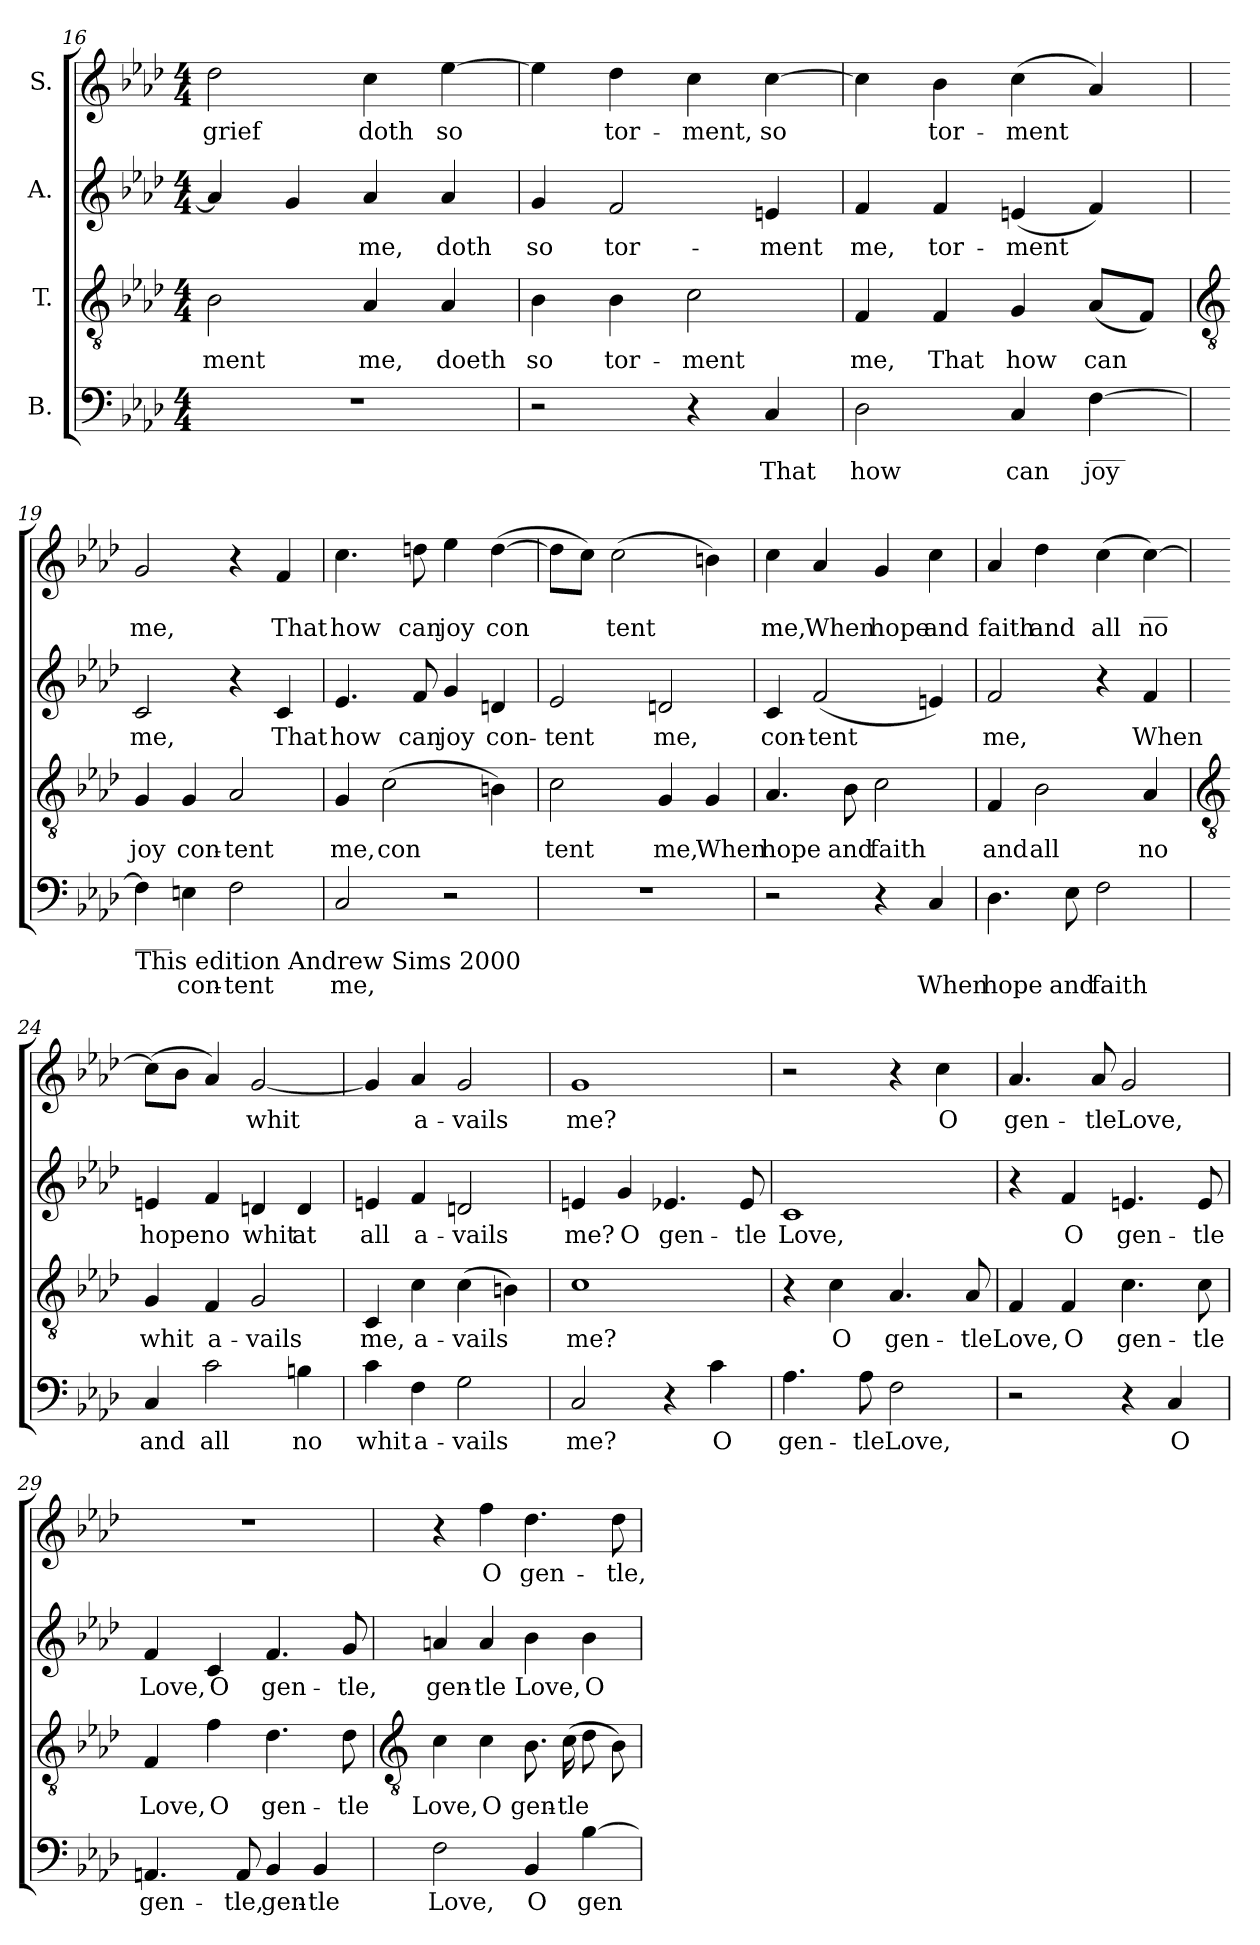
**kern	**text	**kern	**text	**kern	**text	**kern	**text
*part4	*part4	*part3	*part3	*part2	*part2	*part1	*part1
*staff4	*staff4	*staff3	*staff3	*staff2	*staff2	*staff1	*staff1
*I"B.	*	*I"T.	*	*I"A.	*	*I"S.	*
*clefF4	*	*clefGv2	*	*clefG2	*	*clefG2	*
*k[b-e-a-d-]	*	*k[b-e-a-d-]	*	*k[b-e-a-d-]	*	*k[b-e-a-d-]	*
*A-:	*	*A-:	*	*A-:	*	*A-:	*
*M4/4	*	*M4/4	*	*M4/4	*	*M4/4	*
=16	=16	=16	=16	=16	=16	=16	=16
!	!	!	!LO:LY:b	!	!	!	!LO:LY:b
1r	.	2B-	-ment	4a-]	.	2dd-	grief
.	.	.	.	4g	.	.	.
!	!	!	!LO:LY:b	!	!LO:LY:b	!	!LO:LY:b
.	.	4A-	me,	4a-	me,	4cc	doth
!	!	!	!LO:LY:b	!	!LO:LY:b	!	!LO:LY:b
.	.	4A-	doeth	4a-	doth	[4ee-	so
=17	=17	=17	=17	=17	=17	=17	=17
!	!	!	!LO:LY:b	!	!LO:LY:b	!	!
2r	.	4B-	so	4g	so	4ee-]	.
!	!	!	!LO:LY:b	!	!LO:LY:b	!	!LO:LY:b
.	.	4B-	tor-	2f	tor-	4dd-	tor-
!	!	!	!LO:LY:b	!	!	!	!LO:LY:b
4r	.	2c	-ment	.	.	4cc	-ment,
!	!LO:LY:b	!	!	!	!LO:LY:b	!	!LO:LY:b
4C	That	.	.	4en	-ment	[4cc	so
=18	=18	=18	=18	=18	=18	=18	=18
!	!LO:LY:b	!	!LO:LY:b	!	!LO:LY:b	!	!
2D-	how	4F	me,	4f	me,	4cc]	.
!	!	!	!LO:LY:b	!	!LO:LY:b	!	!LO:LY:b
.	.	4F	That	4f	tor-	4b-	tor-
!	!LO:LY:b	!	!LO:LY:b	!	!LO:LY:b	!	!LO:LY:b
4C	can	4G	how	(<4en	-ment	(<4cc	-ment
!LO:TX:b:t=___	!	!	!	!	!	!	!
!	!LO:LY:b	!	!LO:LY:b	!	!	!	!
[4F	joy	(<8A-L	can	4f)	.	4a-)	.
.	.	8FJ)	.	.	.	.	.
!!LO:LB:g=z
=19	=19	=19	=19	=19	=19	=19	=19
*	*	*clefGv2	*	*	*	*	*
!LO:TX:b:t=___	!	!	!	!	!	!	!
!LO:TX:b:t=This edition  Andrew Sims 2000	!	!	!	!	!	!	!
!	!	!	!LO:LY:b	!	!LO:LY:b	!	!LO:LY:b
4F]	.	4G	joy	2c	me,	2g	me,
!	!LO:LY:b	!	!LO:LY:b	!	!	!	!
4En	con-	4G	con-	.	.	.	.
!	!LO:LY:b	!	!LO:LY:b	!	!	!	!
2F	-tent	2A-	-tent	4r	.	4r	.
!	!	!	!	!	!LO:LY:b	!	!LO:LY:b
.	.	.	.	4c	That	4f	That
=20	=20	=20	=20	=20	=20	=20	=20
!	!LO:LY:b	!	!LO:LY:b	!	!LO:LY:b	!	!LO:LY:b
2C	me,	4G	me,	4.e-	how	4.cc	how
!	!	!	!LO:LY:b	!	!	!	!
.	.	(>2c	con	.	.	.	.
!	!	!	!	!	!LO:LY:b	!	!LO:LY:b
.	.	.	.	8f	can	8ddn	can
!	!	!	!	!	!LO:LY:b	!	!LO:LY:b
2r	.	.	.	4g	joy	4ee-	joy
!	!	!	!	!	!LO:LY:b	!	!LO:LY:b
.	.	4Bn)	.	4dn	con-	(>[4dd	con
=21	=21	=21	=21	=21	=21	=21	=21
!	!	!	!LO:LY:b	!	!LO:LY:b	!	!
1r	.	2c	tent	2e-	-tent	8ddL]	.
.	.	.	.	.	.	8ccJ)	.
!	!	!	!	!	!	!	!LO:LY:b
.	.	.	.	.	.	(>2cc	tent
!	!	!	!LO:LY:b	!	!LO:LY:b	!	!
.	.	4G	me,	2dn	me,	.	.
!	!	!	!LO:LY:b	!	!	!	!
.	.	4G	When	.	.	4bn)	.
=22	=22	=22	=22	=22	=22	=22	=22
!	!	!	!LO:LY:b	!	!LO:LY:b	!	!LO:LY:b
2r	.	4.A-	hope	4c	con-	4cc	me,
!	!	!	!	!	!LO:LY:b	!	!LO:LY:b
.	.	.	.	(<2f	-tent	4a-	When
!	!	!	!LO:LY:b	!	!	!	!
.	.	8B-	and	.	.	.	.
!	!	!	!LO:LY:b	!	!	!	!LO:LY:b
4r	.	2c	faith	.	.	4g	hope
!	!LO:LY:b	!	!	!	!	!	!LO:LY:b
4C	When	.	.	4en)	.	4cc	and
=23	=23	=23	=23	=23	=23	=23	=23
!	!LO:LY:b	!	!LO:LY:b	!	!LO:LY:b	!	!LO:LY:b
4.D-	hope	4F	and	2f	me,	4a-	faith
!	!	!	!LO:LY:b	!	!	!	!LO:LY:b
.	.	2B-	all	.	.	4dd-	and
!	!LO:LY:b	!	!	!	!	!	!
8E-	and	.	.	.	.	.	.
!	!LO:LY:b	!	!	!	!	!	!LO:LY:b
2F	faith	.	.	4r	.	(>4cc	all
!	!	!	!	!	!	!LO:TX:b:t=__	!
!	!	!	!LO:LY:b	!	!LO:LY:b	!	!LO:LY:b
.	.	4A-	no	4f	When	[4cc)	no
!!LO:LB:g=z
=24	=24	=24	=24	=24	=24	=24	=24
*	*	*clefGv2	*	*	*	*	*
!	!LO:LY:b	!	!LO:LY:b	!	!LO:LY:b	!	!
4C	and	4G	whit	4en	hope	(>8ccL]	.
.	.	.	.	.	.	8b-J	.
!	!LO:LY:b	!	!LO:LY:b	!	!LO:LY:b	!	!
2c	all	4F	a-	4f	no	4a-)	.
!	!	!	!LO:LY:b	!	!LO:LY:b	!	!LO:LY:b
.	.	2G	-vails	4dn	whit	[2g	whit
!	!LO:LY:b	!	!	!	!LO:LY:b	!	!
4Bn	no	.	.	4d	at	.	.
=25	=25	=25	=25	=25	=25	=25	=25
!	!LO:LY:b	!	!LO:LY:b	!	!LO:LY:b	!	!
4c	whit	4C	me,	4en	all	4g]	.
!	!LO:LY:b	!	!LO:LY:b	!	!LO:LY:b	!	!LO:LY:b
4F	a-	4c	a-	4f	a-	4a-	a-
!	!LO:LY:b	!	!LO:LY:b	!	!LO:LY:b	!	!LO:LY:b
2G	-vails	(>4c	-vails	2dn	-vails	2g	-vails
.	.	4Bn)	.	.	.	.	.
=26	=26	=26	=26	=26	=26	=26	=26
!	!LO:LY:b	!	!LO:LY:b	!	!LO:LY:b	!	!LO:LY:b
2C	me?	1c	me?	4en	me?	1g	me?
!	!	!	!	!	!LO:LY:b	!	!
.	.	.	.	4g	O	.	.
!	!	!	!	!	!LO:LY:b	!	!
4r	.	.	.	4.e-X	gen-	.	.
!	!LO:LY:b	!	!	!	!	!	!
4c	O	.	.	.	.	.	.
!	!	!	!	!	!LO:LY:b	!	!
.	.	.	.	8e-	-tle	.	.
=27	=27	=27	=27	=27	=27	=27	=27
!	!LO:LY:b	!	!	!	!LO:LY:b	!	!
4.A-	gen-	4r	.	1c	Love,	2r	.
!	!	!	!LO:LY:b	!	!	!	!
.	.	4c	O	.	.	.	.
!	!LO:LY:b	!	!	!	!	!	!
8A-	-tle	.	.	.	.	.	.
!	!LO:LY:b	!	!LO:LY:b	!	!	!	!
2F	Love,	4.A-	gen-	.	.	4r	.
!	!	!	!	!	!	!	!LO:LY:b
.	.	.	.	.	.	4cc	O
!	!	!	!LO:LY:b	!	!	!	!
.	.	8A-	-tle	.	.	.	.
=28	=28	=28	=28	=28	=28	=28	=28
!	!	!	!LO:LY:b	!	!	!	!LO:LY:b
2r	.	4F	Love,	4r	.	4.a-	gen-
!	!	!	!LO:LY:b	!	!LO:LY:b	!	!
.	.	4F	O	4f	O	.	.
!	!	!	!	!	!	!	!LO:LY:b
.	.	.	.	.	.	8a-	-tle
!	!	!	!LO:LY:b	!	!LO:LY:b	!	!LO:LY:b
4r	.	4.c	gen-	4.en	gen-	2g	Love,
!	!LO:LY:b	!	!	!	!	!	!
4C	O	.	.	.	.	.	.
!	!	!	!LO:LY:b	!	!LO:LY:b	!	!
.	.	8c	-tle	8e	-tle	.	.
=29	=29	=29	=29	=29	=29	=29	=29
!	!LO:LY:b	!	!LO:LY:b	!	!LO:LY:b	!	!
4.AAn	gen-	4F	Love,	4f	Love,	1r	.
!	!	!	!LO:LY:b	!	!LO:LY:b	!	!
.	.	4f	O	4c	O	.	.
!	!LO:LY:b	!	!	!	!	!	!
8AA	-tle,	.	.	.	.	.	.
!	!LO:LY:b	!	!LO:LY:b	!	!LO:LY:b	!	!
4BB-	gen-	4.d-	gen-	4.f	gen-	.	.
!	!LO:LY:b	!	!	!	!	!	!
4BB-	-tle	.	.	.	.	.	.
!	!	!	!LO:LY:b	!	!LO:LY:b	!	!
.	.	8d-	-tle	8g	-tle,	.	.
!!LO:LB:g=z
=30	=30	=30	=30	=30	=30	=30	=30
*	*	*clefGv2	*	*	*	*	*
!	!LO:LY:b	!	!LO:LY:b	!	!LO:LY:b	!	!
2F	Love,	4c	Love,	4an	gen-	4r	.
!	!	!	!LO:LY:b	!	!LO:LY:b	!	!LO:LY:b
.	.	4c	O	4a	-tle	4ff	O
!	!LO:LY:b	!	!LO:LY:b	!	!LO:LY:b	!	!LO:LY:b
4BB-	O	8.B-L	gen-	4b-	Love,	4.dd-	gen-
!	!	!	!LO:LY:b	!	!	!	!
.	.	(>16cL	-tle	.	.	.	.
!	!LO:LY:b	!	!	!	!LO:LY:b	!	!
[4B-	gen	8d-	.	4b-	O	.	.
!	!	!	!	!	!	!	!LO:LY:b
.	.	8B-J)	.	.	.	8dd-	-tle,
=	=	=	=	=	=	=	=
*-	*-	*-	*-	*-	*-	*-	*-
